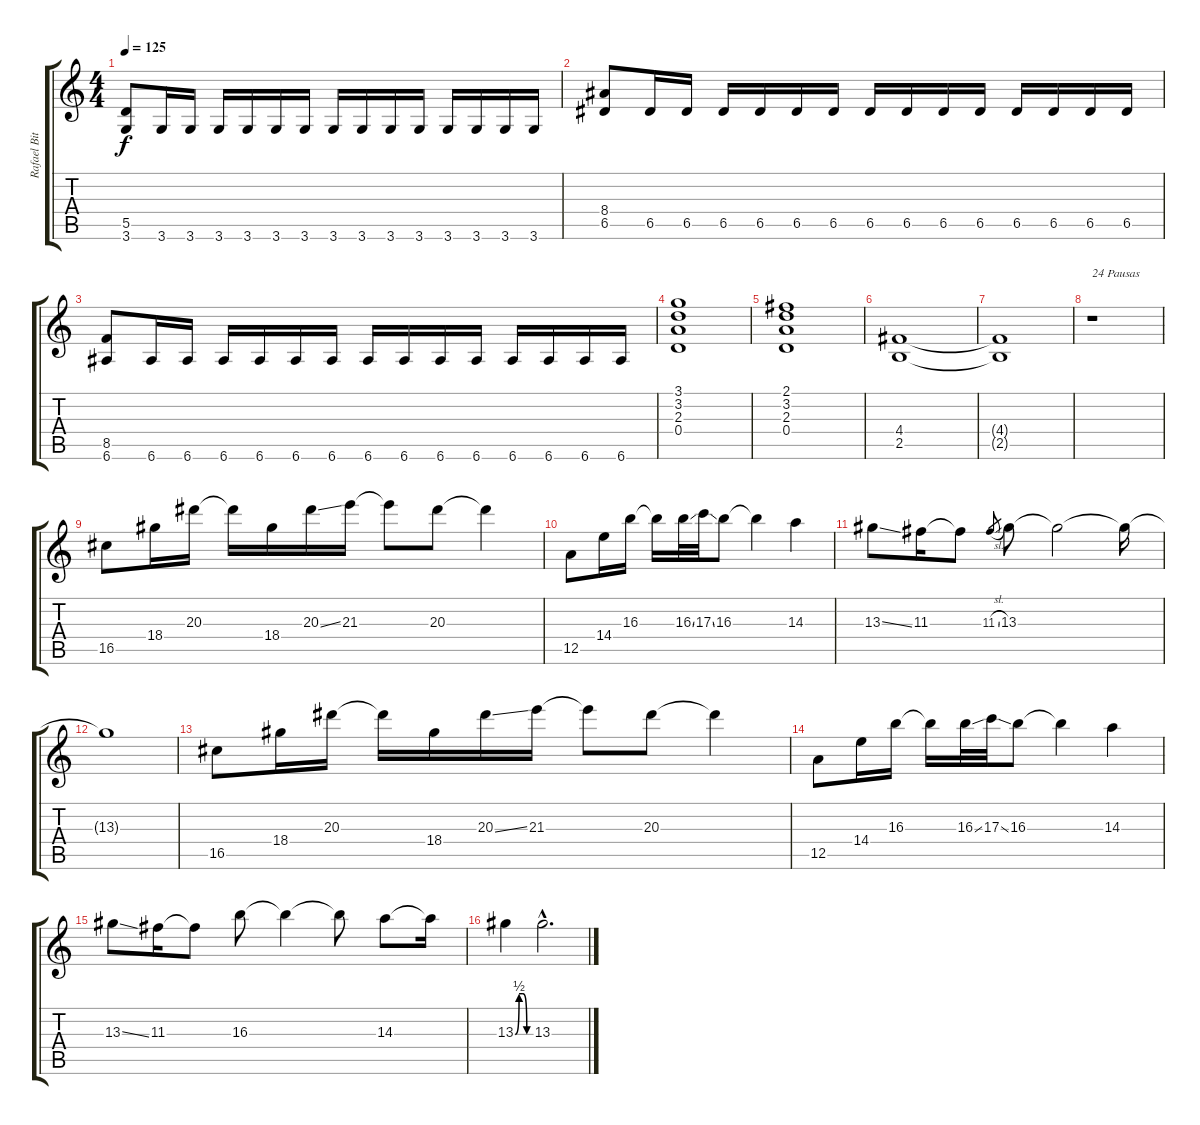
\track ("Rafael Bittencourt" "Rafael Bit") {instrument distortionguitar}
\staff {score tabs}
\tuning (E4 B3 G3 D3 A2 E2) {hide}
\ts (4 4)
\tempo 125
\clef g2
\ks c
(5.5 3.6).8{dy f} 3.6.16 3.6.16 3.6.16 3.6.16 3.6.16 3.6.16 3.6.16 3.6.16 3.6.16 3.6.16 3.6.16 3.6.16 3.6.16 3.6.16 |
(8.4 6.5).8 6.5.16 6.5.16 6.5.16 6.5.16 6.5.16 6.5.16 6.5.16 6.5.16 6.5.16 6.5.16 6.5.16 6.5.16 6.5.16 6.5.16 |
(8.5 6.6).8 6.6.16 6.6.16 6.6.16 6.6.16 6.6.16 6.6.16 6.6.16 6.6.16 6.6.16 6.6.16 6.6.16 6.6.16 6.6.16 6.6.16 |
(3.1 3.2 2.3 0.4).1 |
(2.1 3.2 2.3 0.4).1 |
(4.4 2.5).1 |
(4.4{t} 2.5{t}).1 |
r.1{txt "24 Pausas"} |
16.5.8 18.4.16 20.3.16 20.3{t}.16 18.4.16 20.3{ss}.16 21.3.16 21.3{t}.8 20.3.8 20.3{t}.4 |
12.5.8 14.4.16 16.3.16 16.3{t}.16 16.3{ss}.32 17.3{ss}.32 16.3.8 16.3{t}.4 14.3.4 |
13.3{ss}.8 11.3.16 11.3{t}.8 11.3{sl}.8{gr} 13.3.8 13.3{t}.2 13.3{t}.16 |
13.3{t}.1 |
16.5.8 18.4.16 20.3.16 20.3{t}.16 18.4.16 20.3{ss}.16 21.3.16 21.3{t}.8 20.3.8 20.3{t}.4 |
12.5.8 14.4.16 16.3.16 16.3{t}.16 16.3{ss}.32 17.3{ss}.32 16.3.8 16.3{t}.4 14.3.4 |
13.3{ss}.8 11.3.16 11.3{t}.8 16.3.8 16.3{t}.4 16.3{t}.8 14.3.8 14.3{t}.16 |
13.3{be (custom 0 0 15 2 30 2 45 0 60 0)}.4 13.3{hac}.2{d}
